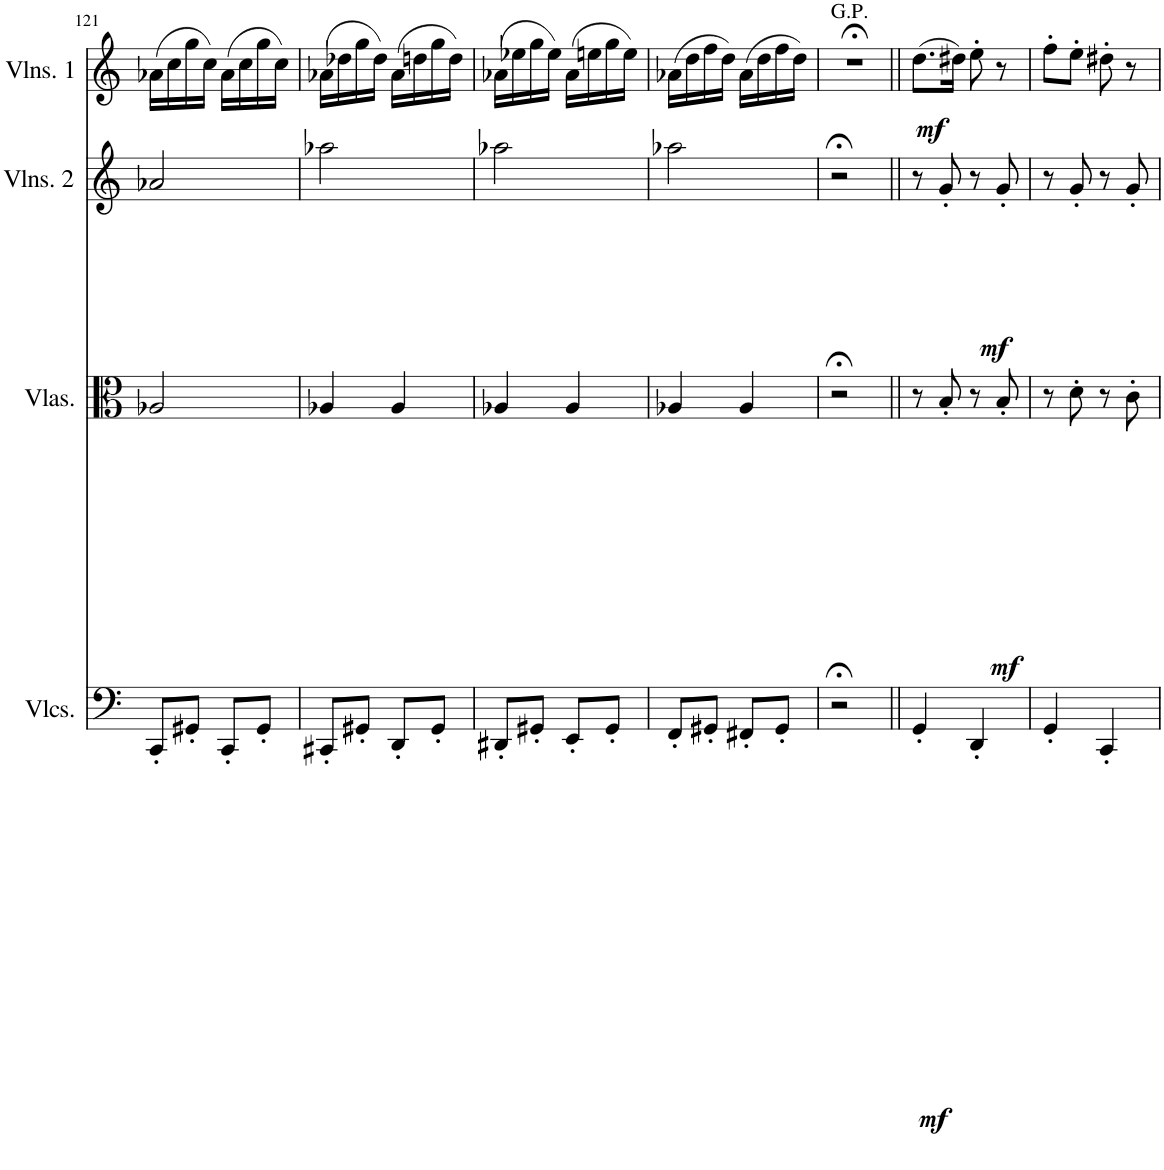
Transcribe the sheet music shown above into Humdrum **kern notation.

**kern	**dynam	**kern	**dynam	**kern	**dynam	**kern	**dynam
*part4	*part4	*part3	*part3	*part2	*part2	*part1	*part1
*staff4	*staff4	*staff3	*staff3	*staff2	*staff2	*staff1	*staff1
*I"Violoncellos	*	*I"Violas	*	*I"Violins 2	*	*I"Violins 1	*
*I'Vlcs.	*	*I'Vlas.	*	*I'Vlns. 2	*	*I'Vlns. 1	*
!!LO:PB:g=z
*clefF4	*	*clefC3	*	*clefG2	*	*clefG2	*
*k[]	*	*k[]	*	*k[]	*	*k[]	*
*M2/4	*	*M2/4	*	*M2/4	*	*M2/4	*
=121	=121	=121	=121	=121	=121	=121	=121
8CC'/L	.	2A-X/	.	2a-X/	.	(16a-X\LL	.
.	.	.	.	.	.	16cc\	.
8GG#X'/J	.	.	.	.	.	16gg\	.
.	.	.	.	.	.	16cc\JJ)	.
8CC'/L	.	.	.	.	.	(16a-\LL	.
.	.	.	.	.	.	16cc\	.
8GG#'/J	.	.	.	.	.	16gg\	.
.	.	.	.	.	.	16cc\JJ)	.
=122	=122	=122	=122	=122	=122	=122	=122
8CC#X'/L	.	4A-X/	.	2aa-X\	.	(16a-X\LL	.
.	.	.	.	.	.	16dd-X\	.
8GG#X'/J	.	.	.	.	.	16gg\	.
.	.	.	.	.	.	16dd-\JJ)	.
8DD'/L	.	4A-/	.	.	.	(16a-\LL	.
.	.	.	.	.	.	16ddn\	.
8GG#'/J	.	.	.	.	.	16gg\	.
.	.	.	.	.	.	16dd\JJ)	.
=123	=123	=123	=123	=123	=123	=123	=123
8DD#X'/L	.	4A-X/	.	2aa-X\	.	(16a-X\LL	.
.	.	.	.	.	.	16ee-X\	.
8GG#X'/J	.	.	.	.	.	16gg\	.
.	.	.	.	.	.	16ee-\JJ)	.
8EE'/L	.	4A-/	.	.	.	(16a-\LL	.
.	.	.	.	.	.	16een\	.
8GG#'/J	.	.	.	.	.	16gg\	.
.	.	.	.	.	.	16ee\JJ)	.
=124	=124	=124	=124	=124	=124	=124	=124
8FF'/L	.	4A-X/	.	2aa-X\	.	(16a-X\LL	.
.	.	.	.	.	.	16dd\	.
8GG#X'/J	.	.	.	.	.	16ff\	.
.	.	.	.	.	.	16dd\JJ)	.
8FF#X'/L	.	4A-/	.	.	.	(16a-\LL	.
.	.	.	.	.	.	16dd\	.
8GG#'/J	.	.	.	.	.	16ff\	.
.	.	.	.	.	.	16dd\JJ)	.
=125	=125	=125	=125	=125	=125	=125	=125
!	!	!	!	!	!	!LO:TX:a:t=G.P.	!
2r;<	.	2r;<	.	2r;<	.	2r;<	.
=126||	=126||	=126||	=126||	=126||	=126||	=126||	=126||
!	!LO:DY:b	!	!	!	!	!	!LO:DY:b
4GG'/	mf	8r	.	8r	.	(8.dd\L	mf
!	!	!	!LO:DY:b	!	!LO:DY:b	!	!
.	.	8B'/	mf	8g'/	mf	.	.
.	.	.	.	.	.	16dd#X\Jk)	.
4DD'/	.	8r	.	8r	.	8ee'\	.
.	.	8B'/	.	8g'/	.	8r	.
=127	=127	=127	=127	=127	=127	=127	=127
4GG'/	.	8r	.	8r	.	8ff'\L	.
.	.	8d'\	.	8g'/	.	8ee'\J	.
4CC'/	.	8r	.	8r	.	8dd#X'\	.
.	.	8c'\	.	8g'/	.	8r	.
=	=	=	=	=	=	=	=
*-	*-	*-	*-	*-	*-	*-	*-
